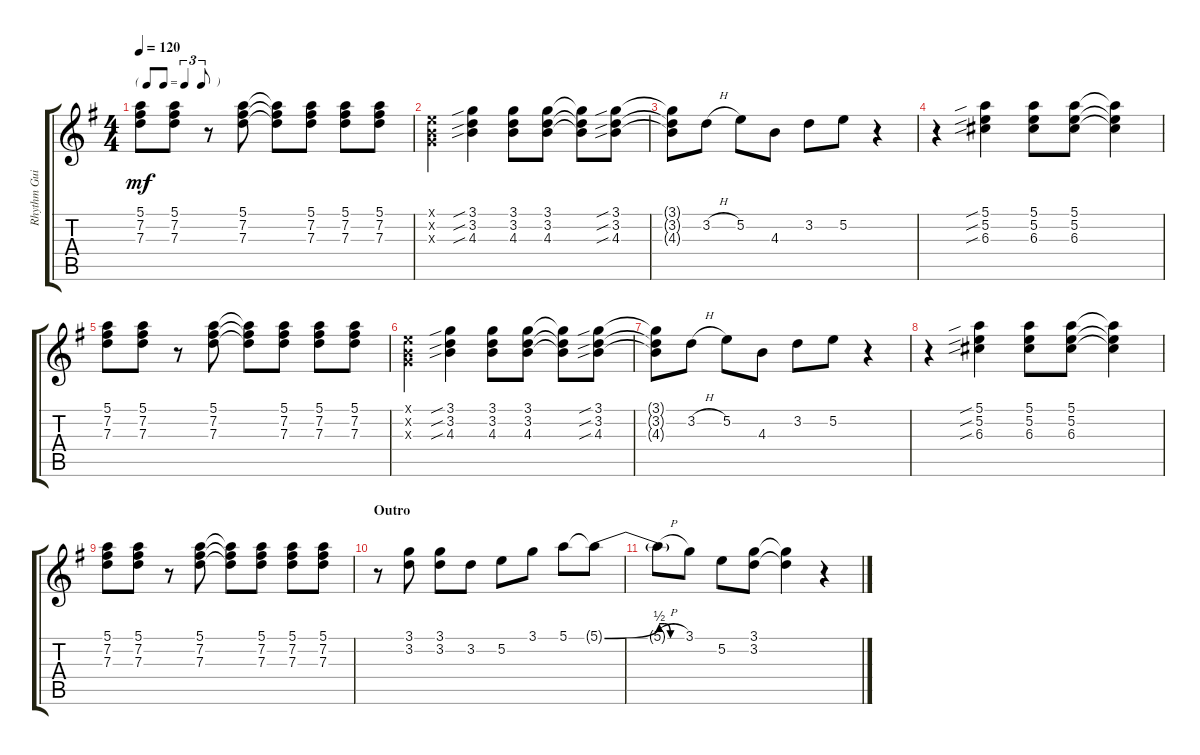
\track ("Rhythm Guitar" "Rhythm Gui") {instrument electricguitarclean}
\staff {score tabs}
\tuning (E4 B3 G3 D3 A2 E2) {hide}
\ts (4 4)
\tf triplet8th
\tempo 120
\clef g2
\ks g
(5.1 7.2 7.3).8{dy mf} (5.1 7.2 7.3).8 r.8 (5.1 7.2 7.3).8 (5.1{t} 7.2{t} 7.3{t}).8 (5.1 7.2 7.3).8 (5.1 7.2 7.3).8 (5.1 7.2 7.3).8 |
(0.1{x} 0.2{x} 0.3{x}).4 (3.1{sib} 3.2{sib} 4.3{sib}).4 (3.1 3.2 4.3).8 (3.1 3.2 4.3).8 (3.1{t} 3.2{t} 4.3{t}).8 (3.1{sib} 3.2{sib} 4.3{sib}).8 |
(3.1{t} 3.2{t} 4.3{t}).8 3.2{h}.8 5.2.8 4.3.8 3.2.8 5.2.8 r.4 |
r.4 (5.1{sib} 5.2{sib} 6.3{sib}).4 (5.1 5.2 6.3).8 (5.1 5.2 6.3).8 (5.1{t} 5.2{t} 6.3{t}).4 |
(5.1 7.2 7.3).8 (5.1 7.2 7.3).8 r.8 (5.1 7.2 7.3).8 (5.1{t} 7.2{t} 7.3{t}).8 (5.1 7.2 7.3).8 (5.1 7.2 7.3).8 (5.1 7.2 7.3).8 |
(0.1{x} 0.2{x} 0.3{x}).4 (3.1{sib} 3.2{sib} 4.3{sib}).4 (3.1 3.2 4.3).8 (3.1 3.2 4.3).8 (3.1{t} 3.2{t} 4.3{t}).8 (3.1{sib} 3.2{sib} 4.3{sib}).8 |
(3.1{t} 3.2{t} 4.3{t}).8 3.2{h}.8 5.2.8 4.3.8 3.2.8 5.2.8 r.4 |
r.4 (5.1{sib} 5.2{sib} 6.3{sib}).4 (5.1 5.2 6.3).8 (5.1 5.2 6.3).8 (5.1{t} 5.2{t} 6.3{t}).4 |
(5.1 7.2 7.3).8 (5.1 7.2 7.3).8 r.8 (5.1 7.2 7.3).8 (5.1{t} 7.2{t} 7.3{t}).8 (5.1 7.2 7.3).8 (5.1 7.2 7.3).8 (5.1 7.2 7.3).8 |
\section ("" "Outro")
r.8 (3.1 3.2).8 (3.1 3.2).8 3.2.8 5.2.8 3.1.8 5.1.8 5.1{be (bend 0 0 60 2) t}.8 |
5.1{be (custom 0 2 15 2 30 0 60 0) h t}.8 3.1.8 5.2.8 (3.1 3.2).8 (3.1{t} 3.2{t}).4 r.4
